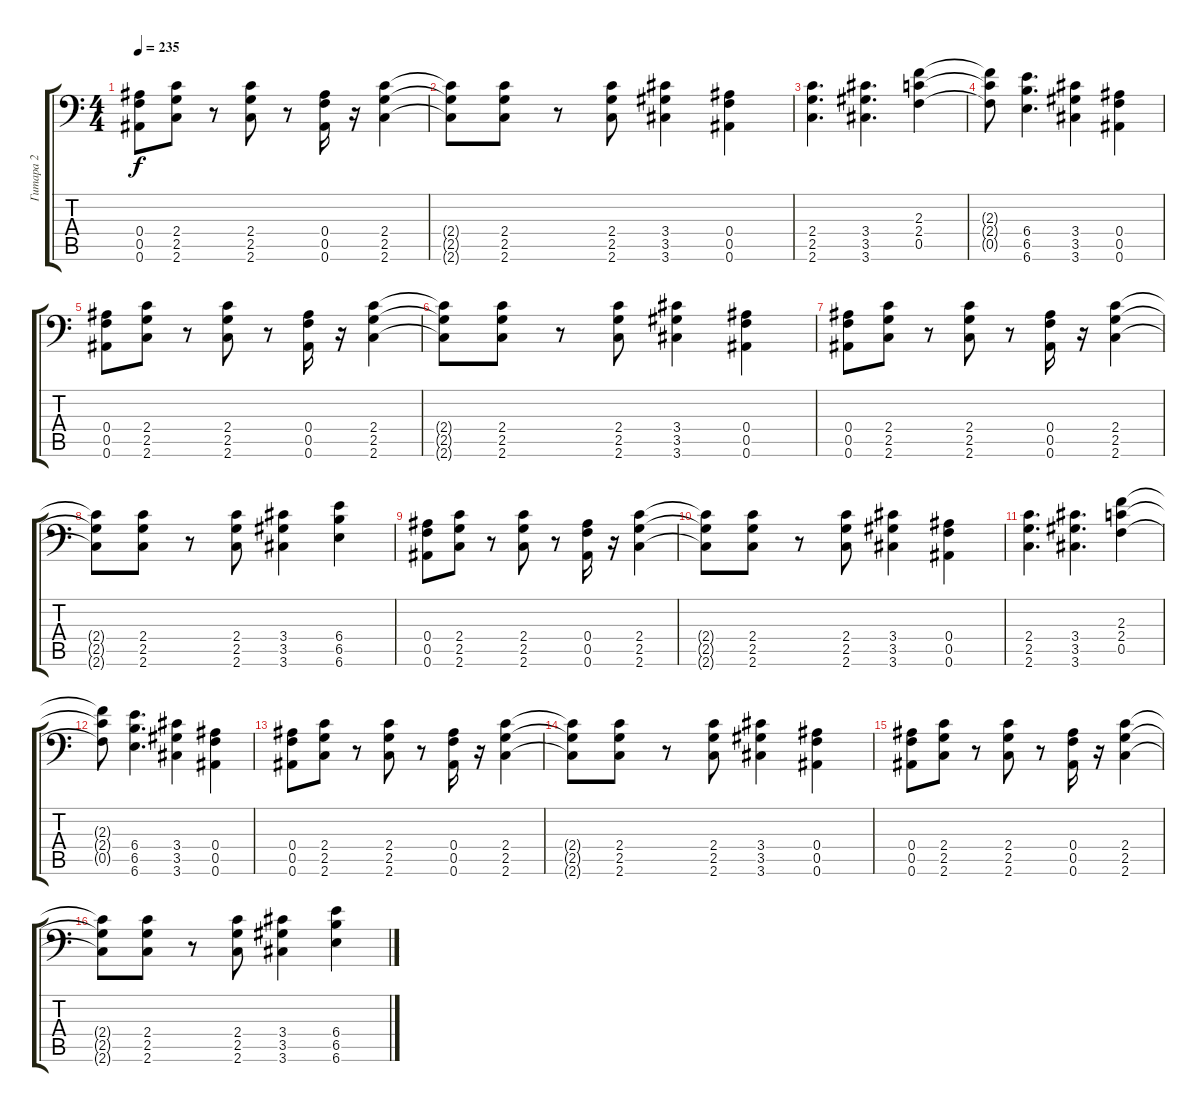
\track ("Гитара 2" "Гитара 2") {instrument distortionguitar}
\staff {score tabs}
\tuning (C4 G3 Eb3 Bb2 F2 Bb1) {hide}
\ts (4 4)
\tempo 235
\clef f4
\ks c
(0.4 0.5 0.6).8{dy f} (2.4 2.5 2.6).8 r.8 (2.4 2.5 2.6).8 r.8 (0.4 0.5 0.6).16 r.16 (2.4 2.5 2.6).4 |
(2.4{t} 2.5{t} 2.6{t}).8 (2.4 2.5 2.6).8 r.8 (2.4 2.5 2.6).8 (3.4 3.5 3.6).4 (0.4 0.5 0.6).4 |
(2.4 2.5 2.6).4{d} (3.4 3.5 3.6).4{d} (2.3 2.4 0.5).4 |
(2.3{t} 2.4{t} 0.5{t}).8 (6.4 6.5 6.6).4{d} (3.4 3.5 3.6).4 (0.4 0.5 0.6).4 |
(0.4 0.5 0.6).8 (2.4 2.5 2.6).8 r.8 (2.4 2.5 2.6).8 r.8 (0.4 0.5 0.6).16 r.16 (2.4 2.5 2.6).4 |
(2.4{t} 2.5{t} 2.6{t}).8 (2.4 2.5 2.6).8 r.8 (2.4 2.5 2.6).8 (3.4 3.5 3.6).4 (0.4 0.5 0.6).4 |
(0.4 0.5 0.6).8 (2.4 2.5 2.6).8 r.8 (2.4 2.5 2.6).8 r.8 (0.4 0.5 0.6).16 r.16 (2.4 2.5 2.6).4 |
(2.4{t} 2.5{t} 2.6{t}).8 (2.4 2.5 2.6).8 r.8 (2.4 2.5 2.6).8 (3.4 3.5 3.6).4 (6.4 6.5 6.6).4 |
(0.4 0.5 0.6).8 (2.4 2.5 2.6).8 r.8 (2.4 2.5 2.6).8 r.8 (0.4 0.5 0.6).16 r.16 (2.4 2.5 2.6).4 |
(2.4{t} 2.5{t} 2.6{t}).8 (2.4 2.5 2.6).8 r.8 (2.4 2.5 2.6).8 (3.4 3.5 3.6).4 (0.4 0.5 0.6).4 |
(2.4 2.5 2.6).4{d} (3.4 3.5 3.6).4{d} (2.3 2.4 0.5).4 |
(2.3{t} 2.4{t} 0.5{t}).8 (6.4 6.5 6.6).4{d} (3.4 3.5 3.6).4 (0.4 0.5 0.6).4 |
(0.4 0.5 0.6).8 (2.4 2.5 2.6).8 r.8 (2.4 2.5 2.6).8 r.8 (0.4 0.5 0.6).16 r.16 (2.4 2.5 2.6).4 |
(2.4{t} 2.5{t} 2.6{t}).8 (2.4 2.5 2.6).8 r.8 (2.4 2.5 2.6).8 (3.4 3.5 3.6).4 (0.4 0.5 0.6).4 |
(0.4 0.5 0.6).8 (2.4 2.5 2.6).8 r.8 (2.4 2.5 2.6).8 r.8 (0.4 0.5 0.6).16 r.16 (2.4 2.5 2.6).4 |
(2.4{t} 2.5{t} 2.6{t}).8 (2.4 2.5 2.6).8 r.8 (2.4 2.5 2.6).8 (3.4 3.5 3.6).4 (6.4 6.5 6.6).4
